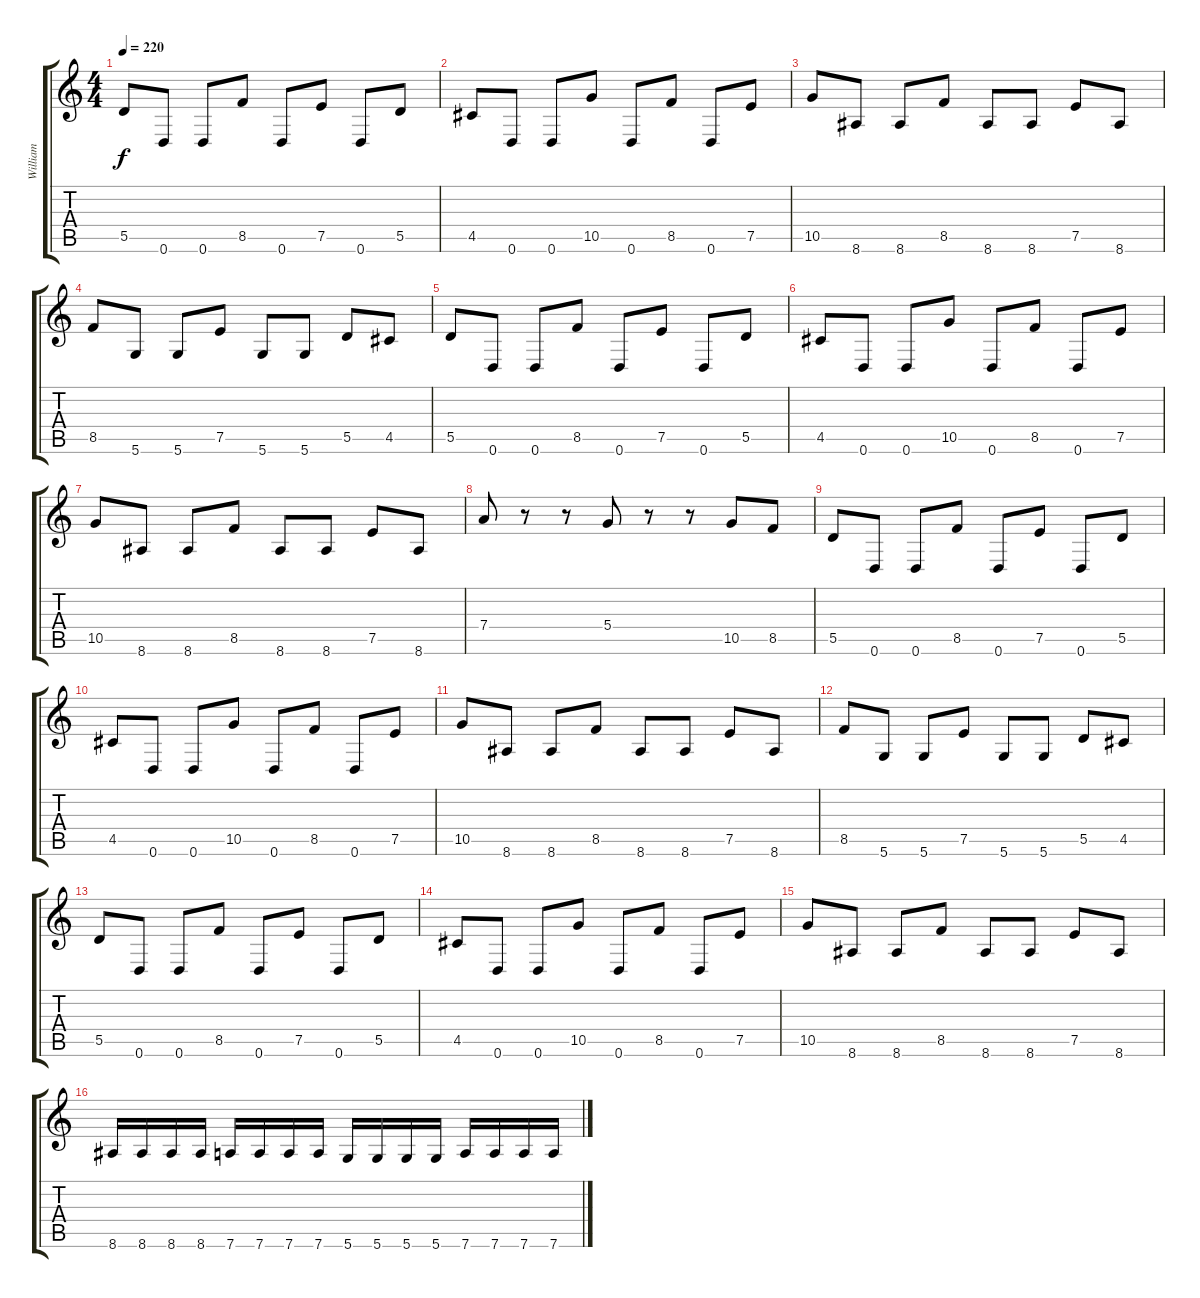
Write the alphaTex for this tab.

\track ("William" "William") {instrument distortionguitar}
\staff {score tabs}
\tuning (E4 B3 G3 D3 A2 D2) {hide}
\ts (4 4)
\tempo 220
\clef g2
\ks c
5.5.8{dy f} 0.6.8 0.6.8 8.5.8 0.6.8 7.5.8 0.6.8 5.5.8 |
4.5.8 0.6.8 0.6.8 10.5.8 0.6.8 8.5.8 0.6.8 7.5.8 |
10.5.8 8.6.8 8.6.8 8.5.8 8.6.8 8.6.8 7.5.8 8.6.8 |
8.5.8 5.6.8 5.6.8 7.5.8 5.6.8 5.6.8 5.5.8 4.5.8 |
5.5.8 0.6.8 0.6.8 8.5.8 0.6.8 7.5.8 0.6.8 5.5.8 |
4.5.8 0.6.8 0.6.8 10.5.8 0.6.8 8.5.8 0.6.8 7.5.8 |
10.5.8 8.6.8 8.6.8 8.5.8 8.6.8 8.6.8 7.5.8 8.6.8 |
7.4.8 r.8 r.8 5.4.8 r.8 r.8 10.5.8 8.5.8 |
5.5.8 0.6.8 0.6.8 8.5.8 0.6.8 7.5.8 0.6.8 5.5.8 |
4.5.8 0.6.8 0.6.8 10.5.8 0.6.8 8.5.8 0.6.8 7.5.8 |
10.5.8 8.6.8 8.6.8 8.5.8 8.6.8 8.6.8 7.5.8 8.6.8 |
8.5.8 5.6.8 5.6.8 7.5.8 5.6.8 5.6.8 5.5.8 4.5.8 |
5.5.8 0.6.8 0.6.8 8.5.8 0.6.8 7.5.8 0.6.8 5.5.8 |
4.5.8 0.6.8 0.6.8 10.5.8 0.6.8 8.5.8 0.6.8 7.5.8 |
10.5.8 8.6.8 8.6.8 8.5.8 8.6.8 8.6.8 7.5.8 8.6.8 |
8.6.16 8.6.16 8.6.16 8.6.16 7.6.16 7.6.16 7.6.16 7.6.16 5.6.16 5.6.16 5.6.16 5.6.16 7.6.16 7.6.16 7.6.16 7.6.16
